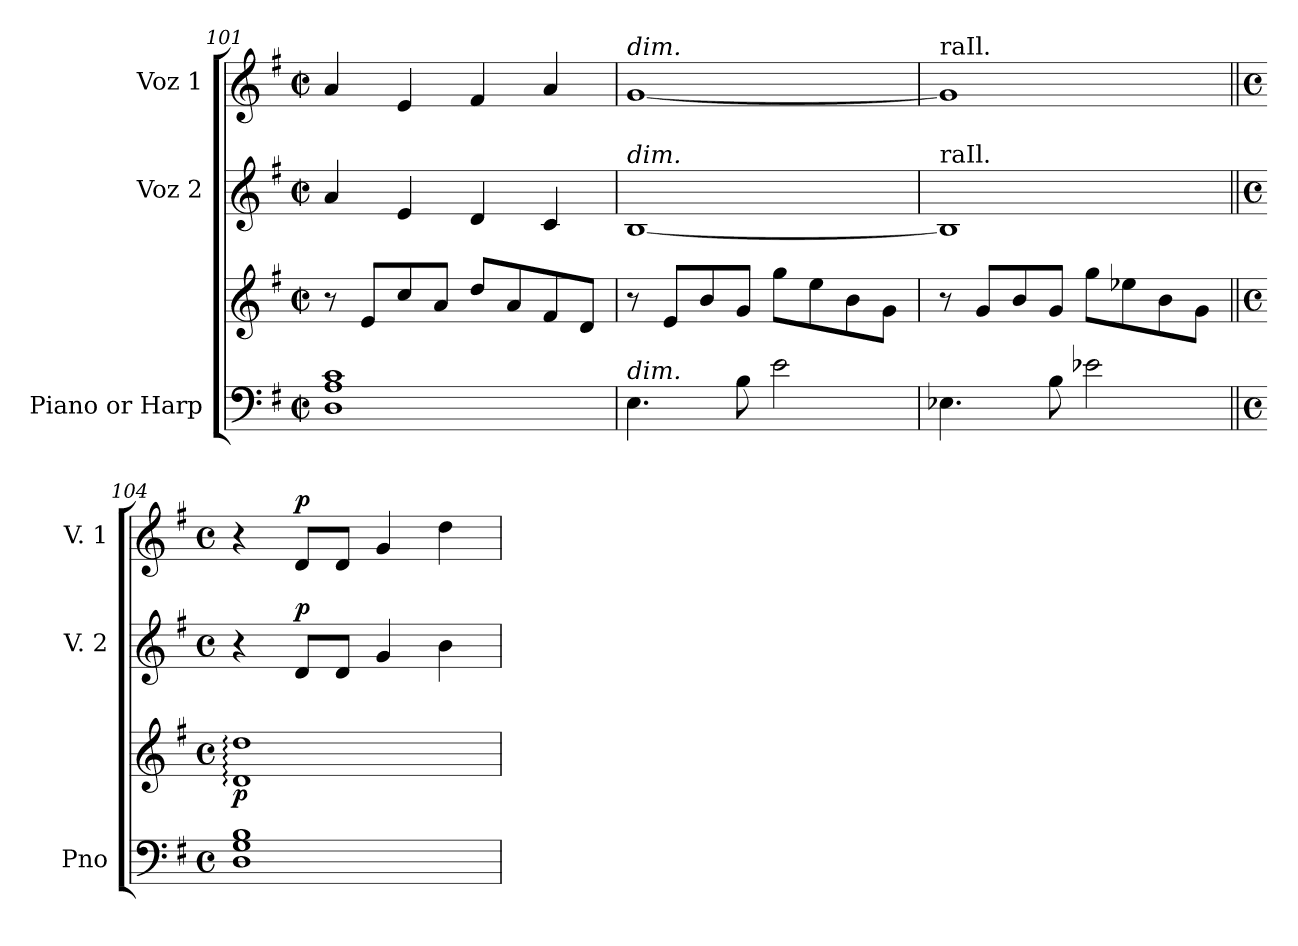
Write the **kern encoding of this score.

**kern	**kern	**dynam	**kern	**dynam	**kern	**dynam
*part3	*part3	*part3	*part2	*part2	*part1	*part1
*staff4	*staff3	*staff3/4	*staff2	*staff2	*staff1	*staff1
*I"Piano or Harp	*	*	*I"Voz 2	*	*I"Voz 1	*
*I'Pno	*	*	*I'V. 2	*	*I'V. 1	*
!!LO:PB:g=z
*clefF4	*clefG2	*	*clefG2	*	*clefG2	*
*k[f#]	*k[f#]	*	*k[f#]	*	*k[f#]	*
*G:	*G:	*	*G:	*	*G:	*
*M2/2	*M2/2	*	*M2/2	*	*M2/2	*
*met(c|)	*met(c|)	*	*met(c|)	*	*met(c|)	*
=101	=101	=101	=101	=101	=101	=101
1D 1A 1c	8r	.	4a/	.	4a/	.
.	8e/L	.	.	.	.	.
.	8cc/	.	4e/	.	4e/	.
.	8a/J	.	.	.	.	.
.	8dd/L	.	4d/	.	4f#/	.
.	8a/	.	.	.	.	.
.	8f#/	.	4c/	.	4a/	.
.	8d/J	.	.	.	.	.
=102	=102	=102	=102	=102	=102	=102
!	!	!	!	!	!LO:TX:a:i:t=dim.	!
!	!	!	!LO:TX:a:i:t=dim.	!	!	!
!LO:TX:a:i:t=dim.	!	!	!	!	!	!
4.E\	8r	.	[1B	.	[1g	.
.	8e/L	.	.	.	.	.
.	8b/	.	.	.	.	.
8B\	8g/J	.	.	.	.	.
2e\	8gg\L	.	.	.	.	.
.	8ee\	.	.	.	.	.
.	8b\	.	.	.	.	.
.	8g\J	.	.	.	.	.
=103	=103	=103	=103	=103	=103	=103
!	!	!	!	!	!LO:TX:a:t=raIl.	!
!	!	!	!LO:TX:a:t=raIl.	!	!	!
4.E-X\	8r	.	1B]	.	1g]	.
.	8g/L	.	.	.	.	.
.	8b/	.	.	.	.	.
8B\	8g/J	.	.	.	.	.
2e-X\	8gg\L	.	.	.	.	.
.	8ee-X\	.	.	.	.	.
.	8b\	.	.	.	.	.
.	8g\J	.	.	.	.	.
!!LO:LB:g=z
=104||	=104||	=104||	=104||	=104||	=104||	=104||
*M4/4	*M4/4	*	*M4/4	*	*M4/4	*
*met(c)	*met(c)	*	*met(c)	*	*met(c)	*
*	*	*	*	*	*MM92	*
*	*	*	*^	*	*	*
!	!	!LO:DY:b	!	!	!	!	!
1D 1G 1B	1d: 1dd:	p	4r	4ryy	.	4r	.
!	!	!	!	!	!LO:DY:a	!	!LO:DY:a
.	.	.	8d/L	2.ryy	p	8d/L	p
.	.	.	8d/J	.	.	8d/J	.
.	.	.	4g/	.	.	4g/	.
.	.	.	4b\	.	.	4dd\	.
*	*	*	*v	*v	*	*	*
=	=	=	=	=	=	=
*-	*-	*-	*-	*-	*-	*-
